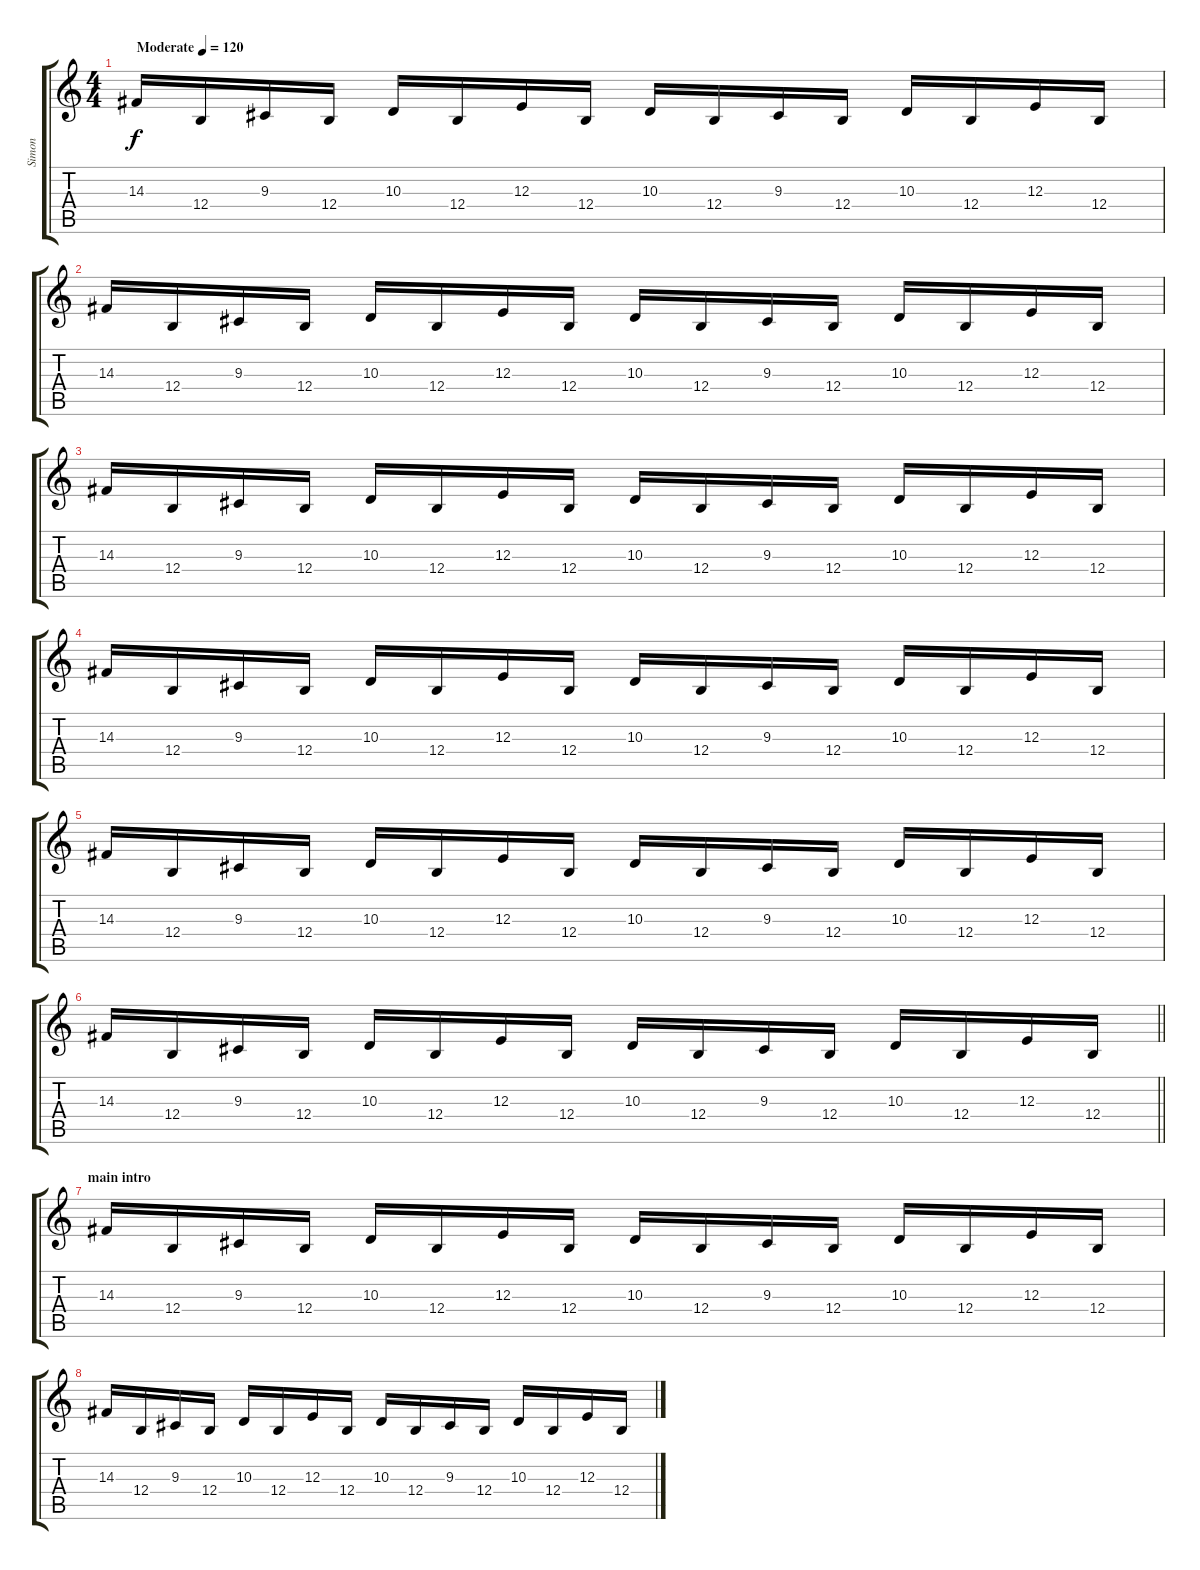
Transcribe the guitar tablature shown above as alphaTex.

\track ("Simon" "Simon") {instrument acousticgrandpiano}
\staff {score tabs}
\tuning (Db4 Ab3 E3 B2 Gb2 B1) {hide}
\ts (4 4)
\tempo (120 "Moderate")
\clef g2
\ks c
14.3.16{dy f instrument acousticgrandpiano} 12.4.16 9.3.16 12.4.16 10.3.16 12.4.16 12.3.16 12.4.16 10.3.16 12.4.16 9.3.16 12.4.16 10.3.16 12.4.16 12.3.16 12.4.16 |
14.3.16 12.4.16 9.3.16 12.4.16 10.3.16 12.4.16 12.3.16 12.4.16 10.3.16 12.4.16 9.3.16 12.4.16 10.3.16 12.4.16 12.3.16 12.4.16 |
14.3.16 12.4.16 9.3.16 12.4.16 10.3.16 12.4.16 12.3.16 12.4.16 10.3.16 12.4.16 9.3.16 12.4.16 10.3.16 12.4.16 12.3.16 12.4.16 |
14.3.16 12.4.16 9.3.16 12.4.16 10.3.16 12.4.16 12.3.16 12.4.16 10.3.16 12.4.16 9.3.16 12.4.16 10.3.16 12.4.16 12.3.16 12.4.16 |
14.3.16 12.4.16 9.3.16 12.4.16 10.3.16 12.4.16 12.3.16 12.4.16 10.3.16 12.4.16 9.3.16 12.4.16 10.3.16 12.4.16 12.3.16 12.4.16 |
\barLineRight lightlight
14.3.16 12.4.16 9.3.16 12.4.16 10.3.16 12.4.16 12.3.16 12.4.16 10.3.16 12.4.16 9.3.16 12.4.16 10.3.16 12.4.16 12.3.16 12.4.16 |
\section ("" "main intro")
14.3.16 12.4.16 9.3.16 12.4.16 10.3.16 12.4.16 12.3.16 12.4.16 10.3.16 12.4.16 9.3.16 12.4.16 10.3.16 12.4.16 12.3.16 12.4.16 |
14.3.16 12.4.16 9.3.16 12.4.16 10.3.16 12.4.16 12.3.16 12.4.16 10.3.16 12.4.16 9.3.16 12.4.16 10.3.16 12.4.16 12.3.16 12.4.16
